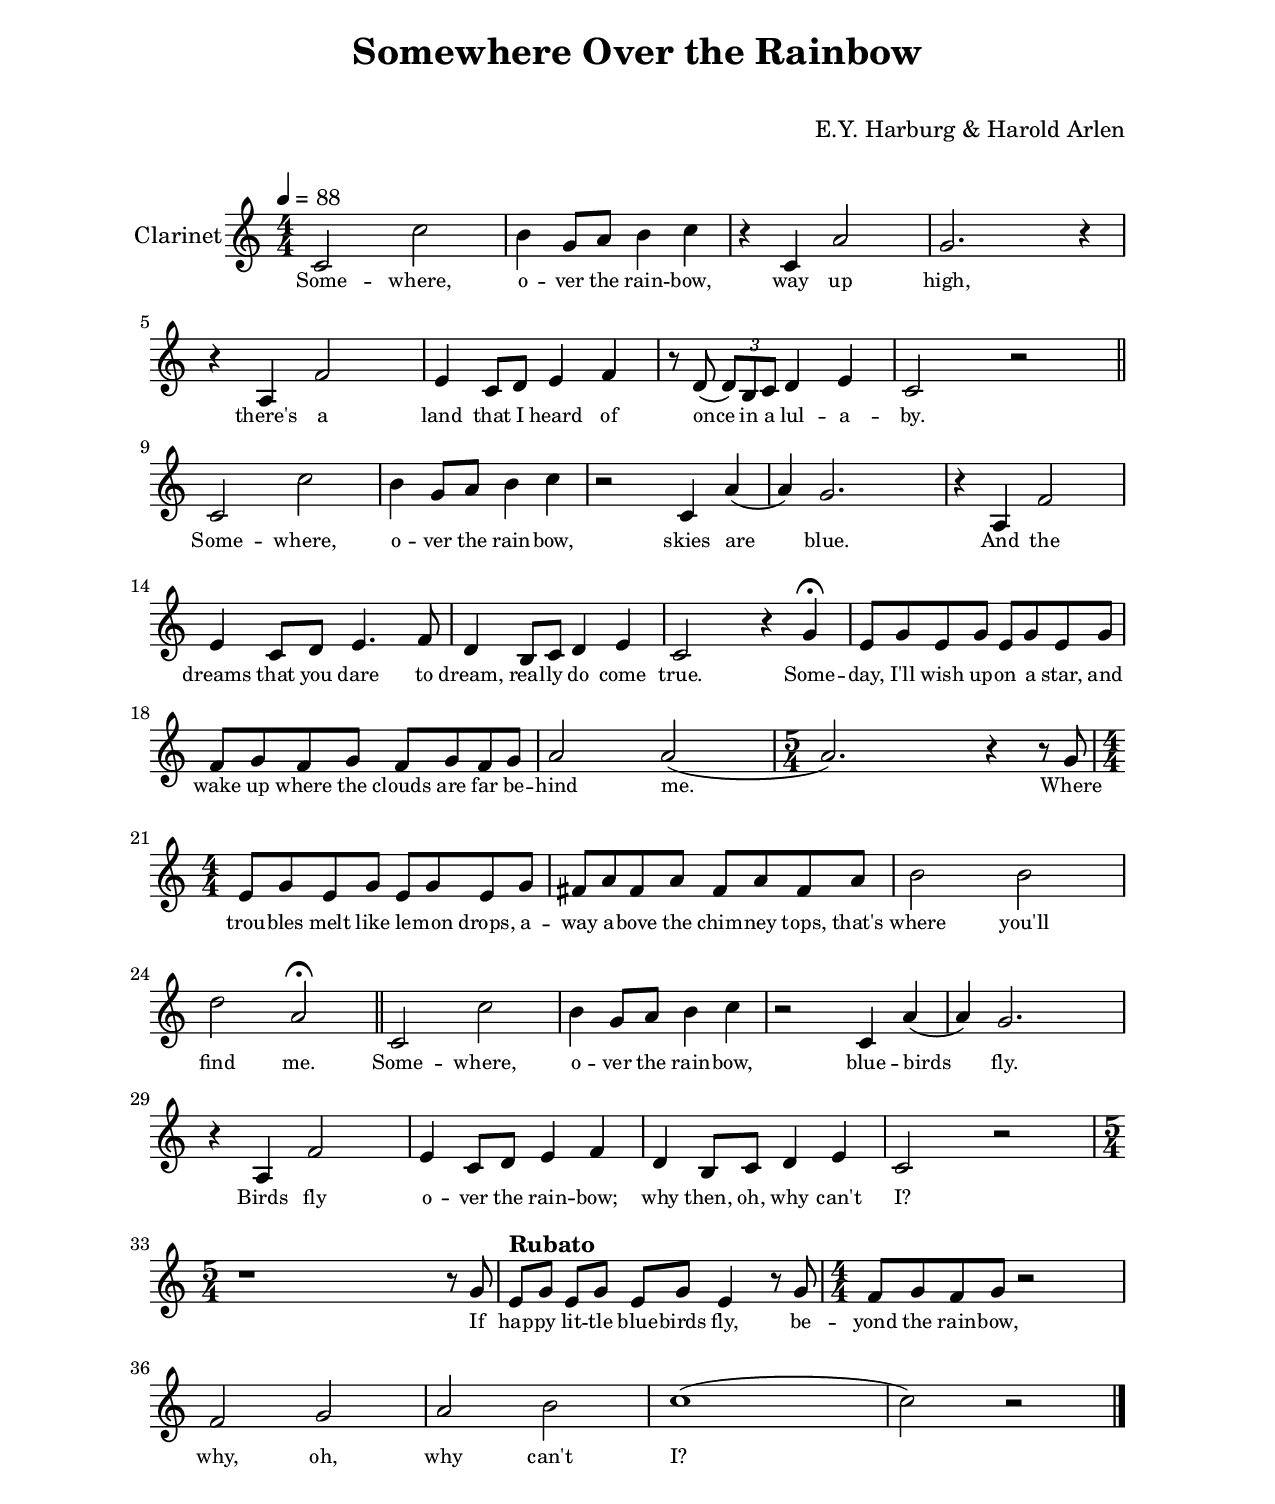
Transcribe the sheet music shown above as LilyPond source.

\include "globals.ly"

\header {
    title = "Somewhere Over the Rainbow"
    composer = "E.Y. Harburg & Harold Arlen"
}

melody = \relative c' {
    \key bf \major
    \tempo 4 = 88
    \time 4/4
    bf2 bf'             | a4 f8 g a4 bf         | r4 bf,4 g'2                           | f2. r4                    |
    r4 g,4 ef'2         | d4 bf8 c d4 ef        | r8 c( \tuplet 3/2 { c) a bf }  c4 d   | bf2 r2 \bar "||"          |
    bf2 bf'             | a4 f8 g a4 bf         | r2 bf,4 g'(                           | g) f2.                    |
    r4 g,4 ef'2           | d4 bf8 c d4. ef8      | c4 a8 bf c4 d                         | bf2 r4 f'\fermata         |
    d8 f d f d f d f    | ef8 f ef f ef f ef f  | g2 g(                                 |
    \time 5/4
    g2.) r4 r8 f        |
    \time 4/4
    d8 f d f d f d f    | e g e g e g e g       | a2 a                                  | c2 g\fermata \bar "||"    |
    bf,2 bf'            | a4 f8 g a4 bf         | r2 bf,4 g'4(                          | g4) f2.                   |
    r4 g, ef'2          | d4 bf8 c d4 ef        | c4 a8 bf c4 d                         | bf2 r                     |
    \time 5/4
    r1 r8 f'
    \tempo "Rubato"
    d8 f d f d f d4 r8 f8
    \time 4/4
    ef8 f ef f r2       | ef2 f                 | g2 a                                  | bf1(                      |
    bf2) r2 \bar "|."
}

words = \lyricmode {
    Some -- where, o -- ver the rain -- bow, way up high,
    there's a land that I heard of once in a lul -- a -- by.
    Some -- where, o -- ver the rain -- bow, skies are blue.
    And the dreams that you dare to dream, real -- ly do come true.
    Some -- day, I'll wish up -- on a star,
    and wake up where the clouds are far be -- hind me.
    Where trou -- bles melt like le -- mon drops,
    a -- way a -- bove the chim -- ney tops,
    that's where you'll find me.
    Some -- where, o -- ver the rain -- bow, blue -- birds fly.
    Birds fly o -- ver the rain -- bow; why then, oh, why can't I?
    If hap -- py lit -- tle blue -- birds fly,
    be -- yond the rain -- bow, why, oh, why can't I?
}

\book {
    \score {
        \new Staff \with {
            instrumentName = "Clarinet"
        } {
            \numericTimeSignature
            \naturalizeMusic
            \transpose bf c'
            \melody

            \addlyrics {
                \set fontSize = #-2
                \words
            }
        }
    }
    
    \paper {
        page-count = #1
    }
}
